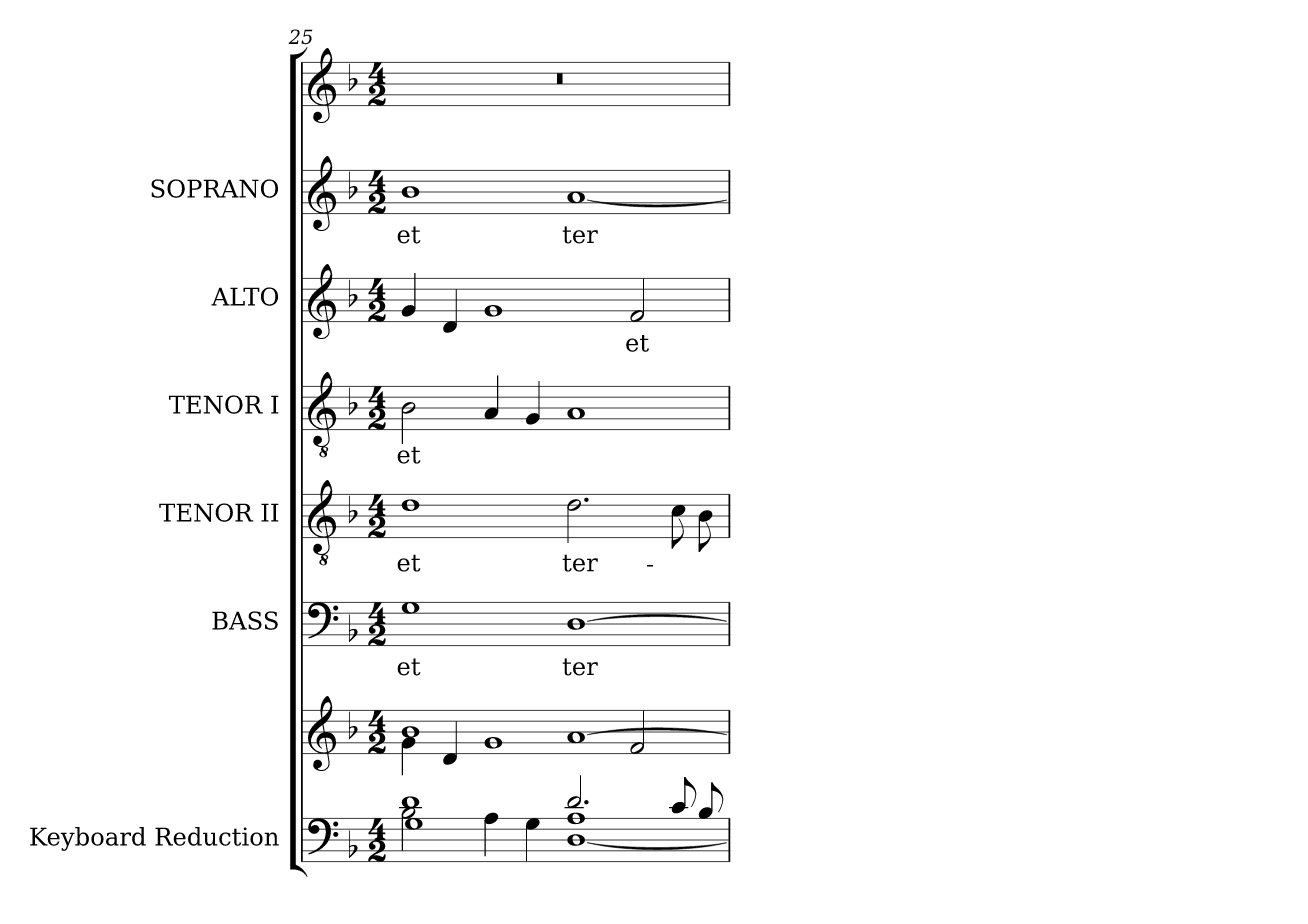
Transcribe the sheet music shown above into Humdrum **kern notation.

**kern	**kern	**kern	**text	**kern	**text	**kern	**text	**kern	**text	**kern	**text	**kern
*part7	*part7	*part6	*part6	*part5	*part5	*part4	*part4	*part3	*part3	*part2	*part2	*part1
*staff8	*staff7	*staff6	*staff6	*staff5	*staff5	*staff4	*staff4	*staff3	*staff3	*staff2	*staff2	*staff1
*I"Keyboard Reduction	*	*I"BASS	*	*I"TENOR II	*	*I"TENOR I	*	*I"ALTO	*	*I"SOPRANO	*	*
*I'Reduc.	*	*I'B.	*	*I'T. II	*	*I'T. I	*	*I'A.	*	*I'S.	*	*
*clefF4	*clefG2	*clefF4	*	*clefGv2	*	*clefGv2	*	*clefG2	*	*clefG2	*	*clefG2
*	*	*	*	*ITrd7c12	*	*ITrd7c12	*	*	*	*	*	*
*k[b-]	*k[b-]	*k[b-]	*	*k[b-]	*	*k[b-]	*	*k[b-]	*	*k[b-]	*	*k[b-]
*F:	*F:	*F:	*	*F:	*	*F:	*	*F:	*	*F:	*	*F:
*M4/2	*M4/2	*M4/2	*	*M4/2	*	*M4/2	*	*M4/2	*	*M4/2	*	*M4/2
=25	=25	=25	=25	=25	=25	=25	=25	=25	=25	=25	=25	=25
*^	*^	*	*	*	*	*	*	*	*	*	*	*
*	*^	*	*	*	*	*	*	*	*	*	*	*	*	*
!	!	!	!	!	!	!LO:LY:b:color=#000000	!	!	!	!	!	!	!	!	!
!	!	!	!	!	!	!	!	!LO:LY:b:color=#000000	!	!	!	!	!	!	!
!	!	!	!	!	!	!	!	!	!	!LO:LY:b:color=#000000	!	!	!	!	!
!	!	!	!	!	!	!	!	!	!	!	!	!	!	!LO:LY:b:color=#000000	!LO:N:vis=1
1di	2B-i\	1Gi	1b-i	4gi\	1Gi	et	1Di	et	2BB-i\	et	4gi/	.	1b-i	et	0r
.	.	.	.	4di/	.	.	.	.	.	.	4di/	.	.	.	.
.	4Ai\	.	.	1gi	.	.	.	.	4AAi/	.	1gi	.	.	.	.
.	4Gi\	.	.	.	.	.	.	.	4GGi/	.	.	.	.	.	.
!	!	!	!	!	!	!LO:LY:b:color=#000000	!	!	!	!	!	!	!	!	!
!	!	!	!	!	!	!	!	!LO:LY:b:color=#000000	!	!	!	!	!	!	!
!	!	!	!	!	!	!	!	!	!	!	!	!	!	!LO:LY:b:color=#000000	!
2.di/	[1Di 1Ai	1ryy	[1ai	.	[1Di	ter-	2.Di\	ter-	1AAi	.	.	.	[1ai	ter-	.
!	!	!	!	!	!	!	!	!	!	!	!	!LO:LY:b:color=#000000	!	!	!
.	.	.	.	2fi/	.	.	.	.	.	.	2fi/	et	.	.	.
8ci/	.	.	.	.	.	.	8Ci\	.	.	.	.	.	.	.	.
8B-i/	.	.	.	.	.	.	8BB-i\	.	.	.	.	.	.	.	.
*v	*v	*v	*	*	*	*	*	*	*	*	*	*	*	*	*
*	*v	*v	*	*	*	*	*	*	*	*	*	*	*
=	=	=	=	=	=	=	=	=	=	=	=	=
*-	*-	*-	*-	*-	*-	*-	*-	*-	*-	*-	*-	*-
